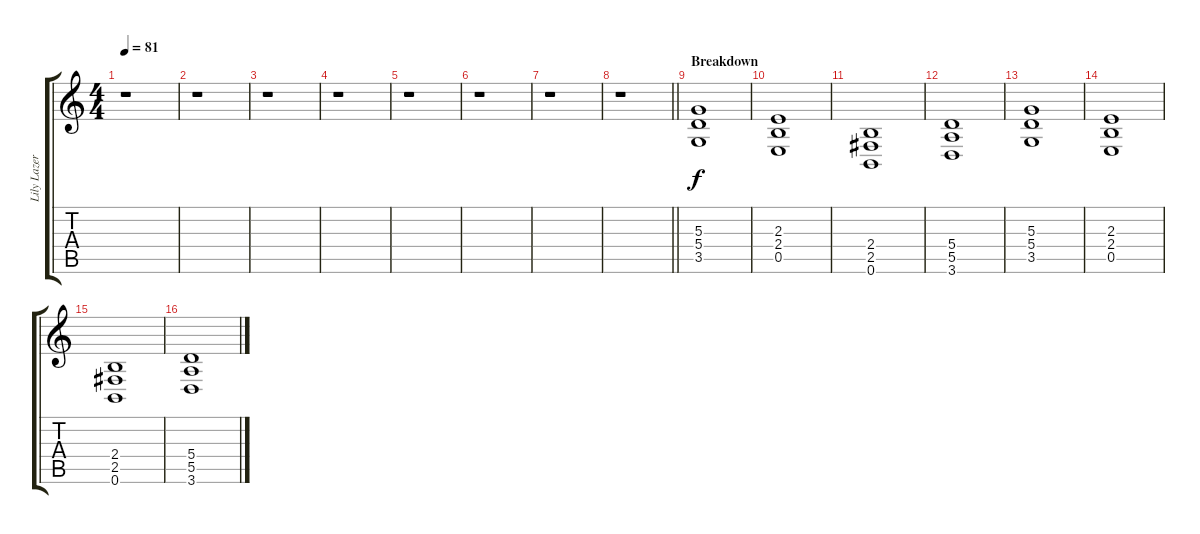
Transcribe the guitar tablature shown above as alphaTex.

\track ("Lily Lazer (Guitar)" "Lily Lazer") {instrument distortionguitar}
\staff {score tabs}
\tuning (B3 Gb3 D3 A2 E2 B1) {hide}
\ts (4 4)
\tempo 81
\clef g2
\ks c
r.1{dy f} |
r.1 |
r.1 |
r.1 |
r.1 |
r.1 |
r.1 |
\barLineRight lightlight
r.1 |
\section ("" "Breakdown")
(5.3 5.4 3.5).1 |
(2.3 2.4 0.5).1 |
(2.4 2.5 0.6).1 |
(5.4 5.5 3.6).1 |
(5.3 5.4 3.5).1 |
(2.3 2.4 0.5).1 |
(2.4 2.5 0.6).1 |
(5.4 5.5 3.6).1
